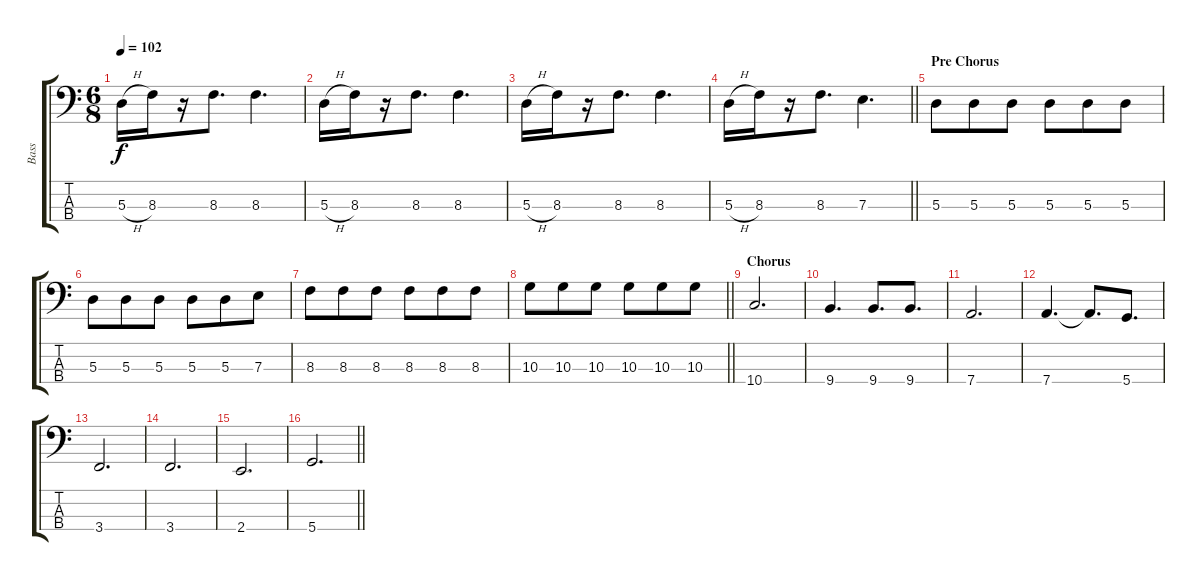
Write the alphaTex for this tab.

\track ("Bass" "Bass") {instrument electricbassfinger}
\staff {score tabs}
\tuning (G2 D2 A1 D1) {hide}
\ts (6 8)
\tempo 102
\clef f4
\ks aminor
5.3{h}.16{dy f} 8.3.16 r.16 8.3.8{d} 8.3.4{d} |
5.3{h}.16 8.3.16 r.16 8.3.8{d} 8.3.4{d} |
5.3{h}.16 8.3.16 r.16 8.3.8{d} 8.3.4{d} |
\barLineRight lightlight
5.3{h}.16 8.3.16 r.16 8.3.8{d} 7.3.4{d} |
\section ("" "Pre Chorus")
5.3.8 5.3.8 5.3.8 5.3.8 5.3.8 5.3.8 |
5.3.8 5.3.8 5.3.8 5.3.8 5.3.8 7.3.8 |
8.3.8 8.3.8 8.3.8 8.3.8 8.3.8 8.3.8 |
\barLineRight lightlight
10.3.8 10.3.8 10.3.8 10.3.8 10.3.8 10.3.8 |
\section ("" "Chorus")
10.4.2{d} |
9.4.4{d} 9.4.8{d} 9.4.8{d} |
7.4.2{d} |
7.4.4{d} 7.4{t}.8{d} 5.4.8{d} |
3.4.2{d} |
3.4.2{d} |
2.4.2{d} |
\barLineRight lightlight
5.4.2{d}
